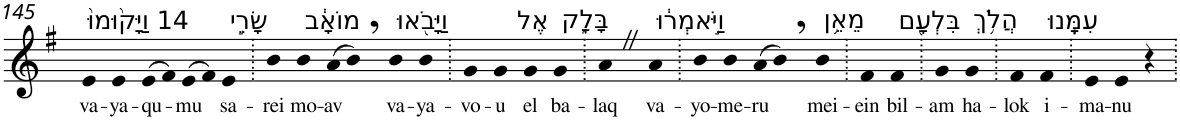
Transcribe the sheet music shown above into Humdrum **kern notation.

**kern	**text
*part1	*part1
*staff1	*staff1
*I"Piano	*
*I'Pno	*
!!LO:PB:g=z
*clefG2	*
*k[f#]	*
*G:	*
=145	=145
!LO:TX:a:t=14 וַיָּק֙וּמוּ֙	!
!	!LO:LY:b
4e	va-
!	!LO:LY:b
4e	-ya-
!	!LO:LY:b
(>8e	-qu-
8f#)	.
!	!LO:LY:b
(>8e	-mu
8f#)	.
!LO:TX:a:t=שָׂרֵ֣י	!
!	!LO:LY:b
4e	sa-
=146.	=146.
!	!LO:LY:b
4b	-rei
!LO:TX:a:t=מוֹאָ֔ב	!
!	!LO:LY:b
4b	mo-
!	!LO:LY:b
(>8a	-av
8b,)	.
!LO:TX:a:t=וַיָּבֹ֖אוּ	!
!	!LO:LY:b
4b	va-
!	!LO:LY:b
4b	-ya-
=147.	=147.
!	!LO:LY:b
4g	-vo-
!	!LO:LY:b
4g	-u
!LO:TX:a:t=אֶל	!
!	!LO:LY:b
4g	el
!LO:TX:a:t=בָּלָ֑ק	!
!	!LO:LY:b
4g	ba-
=148.	=148.
!	!LO:LY:b
4aZ	-laq
!LO:TX:a:t=וַיֹּ֣אמְר֔וּ	!
!	!LO:LY:b
4a	va-
=149.	=149.
!	!LO:LY:b
4b	-yo-
!	!LO:LY:b
4b	-me-
!	!LO:LY:b
(>8a	-ru
8b,)	.
!LO:TX:a:t=מֵאֵ֥ן	!
!	!LO:LY:b
4b	mei-
=150.	=150.
!	!LO:LY:b
4f#	-ein
!LO:TX:a:t=בִּלְעָ֖ם	!
!	!LO:LY:b
4f#	bil-
=151.	=151.
!	!LO:LY:b
4g	-am
!LO:TX:a:t=הֲלֹ֥ךְ	!
!	!LO:LY:b
4g	ha-
=152.	=152.
!	!LO:LY:b
4f#	-lok
!LO:TX:a:t=עִמָּֽנוּ	!
!	!LO:LY:b
4f#	i-
=153.	=153.
!	!LO:LY:b
4e	-ma-
!	!LO:LY:b
4e	-nu
4r	.
=.	=.
*-	*-
